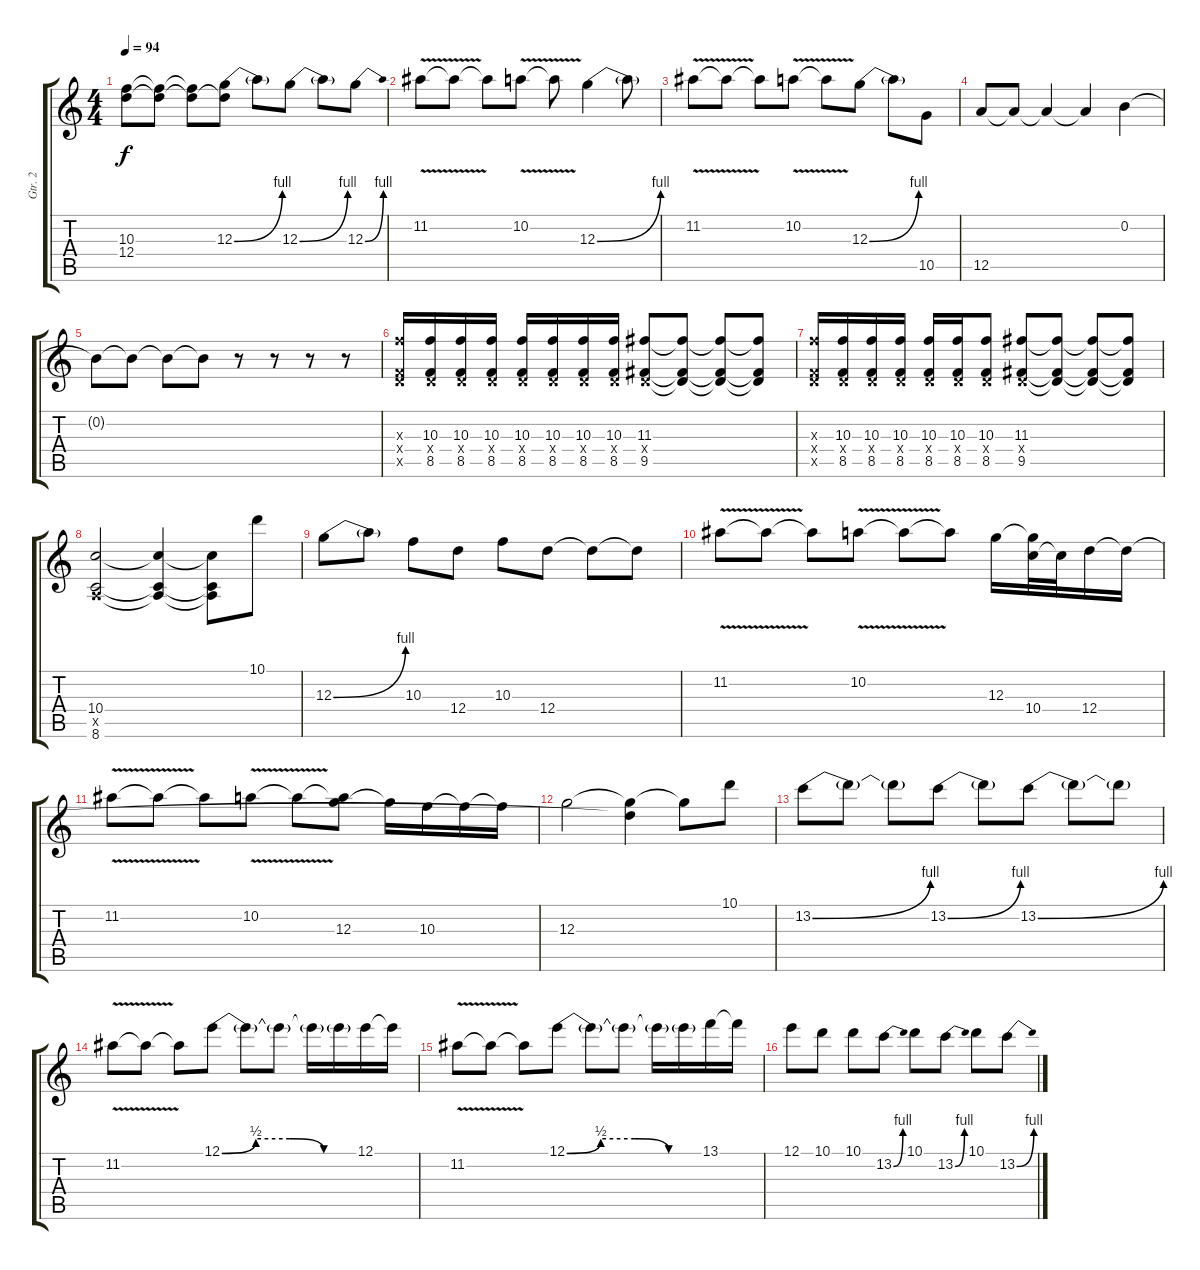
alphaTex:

\track ("Gtr. 2" "Gtr. 2") {instrument distortionguitar}
\staff {score tabs}
\tuning (E4 B3 G3 D3 A2 E2) {hide}
\ts (4 4)
\tempo 94
\clef g2
\ks c
(10.3 12.4).8{dy f} (10.3{t} 12.4{t}).8 (10.3{t} 12.4{t}).8 (12.3{be (bend 0 0 60 4)} 12.4{t}).8 12.3{t}.8 12.3{be (bend 0 0 60 4)}.8 12.3{t}.8 12.3{be (bend 0 0 60 4)}.8 |
11.2{v}.8 11.2{t}.8 11.2{t}.8 10.2{v}.8 10.2{t}.8 12.3{be (bend 0 0 60 4)}.4 12.3{t}.8 |
11.2{v}.8 11.2{t}.8 11.2{t}.8 10.2{v}.8 10.2{t}.8 12.3{be (bend 0 0 60 4)}.8 12.3{t}.8 10.5.8 |
12.5.8 12.5{t}.8 12.5{t}.4 12.5{t}.4 0.2.4 |
0.2{t}.8 0.2{t}.8 0.2{t}.8 0.2{t}.8 r.8 r.8 r.8 r.8 |
(10.3{x} 0.4{x} 8.5{x}).16 (10.3 0.4{x} 8.5).16 (10.3 0.4{x} 8.5).16 (10.3 0.4{x} 8.5).16 (10.3 0.4{x} 8.5).16 (10.3 0.4{x} 8.5).16 (10.3 0.4{x} 8.5).16 (10.3 0.4{x} 8.5).16 (11.3 0.4{x} 9.5).8 (11.3{t} 0.4{t} 9.5{t}).8 (11.3{t} 0.4{t} 9.5{t}).8 (11.3{t} 0.4{t} 9.5{t}).8 |
(10.3{x} 0.4{x} 8.5{x}).16 (10.3 0.4{x} 8.5).16 (10.3 0.4{x} 8.5).16 (10.3 0.4{x} 8.5).16 (10.3 0.4{x} 8.5).16 (10.3 0.4{x} 8.5).16 (10.3 0.4{x} 8.5).8 (11.3 0.4{x} 9.5).8 (11.3{t} 0.4{t} 9.5{t}).8 (11.3{t} 0.4{t} 9.5{t}).8 (11.3{t} 0.4{t} 9.5{t}).8 |
(10.4 0.5{x} 8.6).2 (10.4{t} 0.5{t} 8.6{t}).4 (10.4{t} 0.5{t} 8.6{t}).8 10.1.8 |
12.3{be (bend 0 0 60 4)}.8 12.3{t}.8 10.3.8 12.4.8 10.3.8 12.4.8 12.4{t}.8 12.4{t}.8 |
11.2{v}.8 11.2{t}.8 11.2{t}.8 10.2{v}.8 10.2{t}.8 10.2{t}.8 12.3.16 (12.3{t} 10.4).32 10.4{t}.32 12.4.16 12.4{t}.16 |
11.2{v}.8 11.2{t}.8 11.2{t}.8 10.2{v}.8 10.2{t}.8 (10.2{t} 12.3).8 12.3{t}.16 10.3.16 10.3{t}.16 10.3{t}.16 |
12.3.2 (12.3{t} 12.4{t}).4 12.3{t}.8 10.1.8 |
13.2{be (bend 0 0 60 4)}.8 13.2{t}.8 13.2{t}.8 13.2{be (bend 0 0 60 4)}.8 13.2{t}.8 13.2{be (bend 0 0 60 4)}.8 13.2{t}.8 13.2{t}.8 |
11.2{v}.8 11.2{t}.8 11.2{t}.8 12.1{be (custom 0 0 15 2 30 2 45 0 60 0)}.8 12.1{t}.8 12.1{t}.8 12.1{t}.16 12.1{t}.16 12.1.16 12.1{t}.16 |
11.2{v}.8 11.2{t}.8 11.2{t}.8 12.1{be (custom 0 0 15 2 30 2 45 0 60 0)}.8 12.1{t}.8 12.1{t}.8 12.1{t}.16 12.1{t}.16 13.1.16 13.1{t}.16 |
12.1.8 10.1.8 10.1.8 13.2{be (bend 0 0 60 4)}.8 10.1.8 13.2{be (bend 0 0 60 4)}.8 10.1.8 13.2{be (bend 0 0 60 4)}.8
